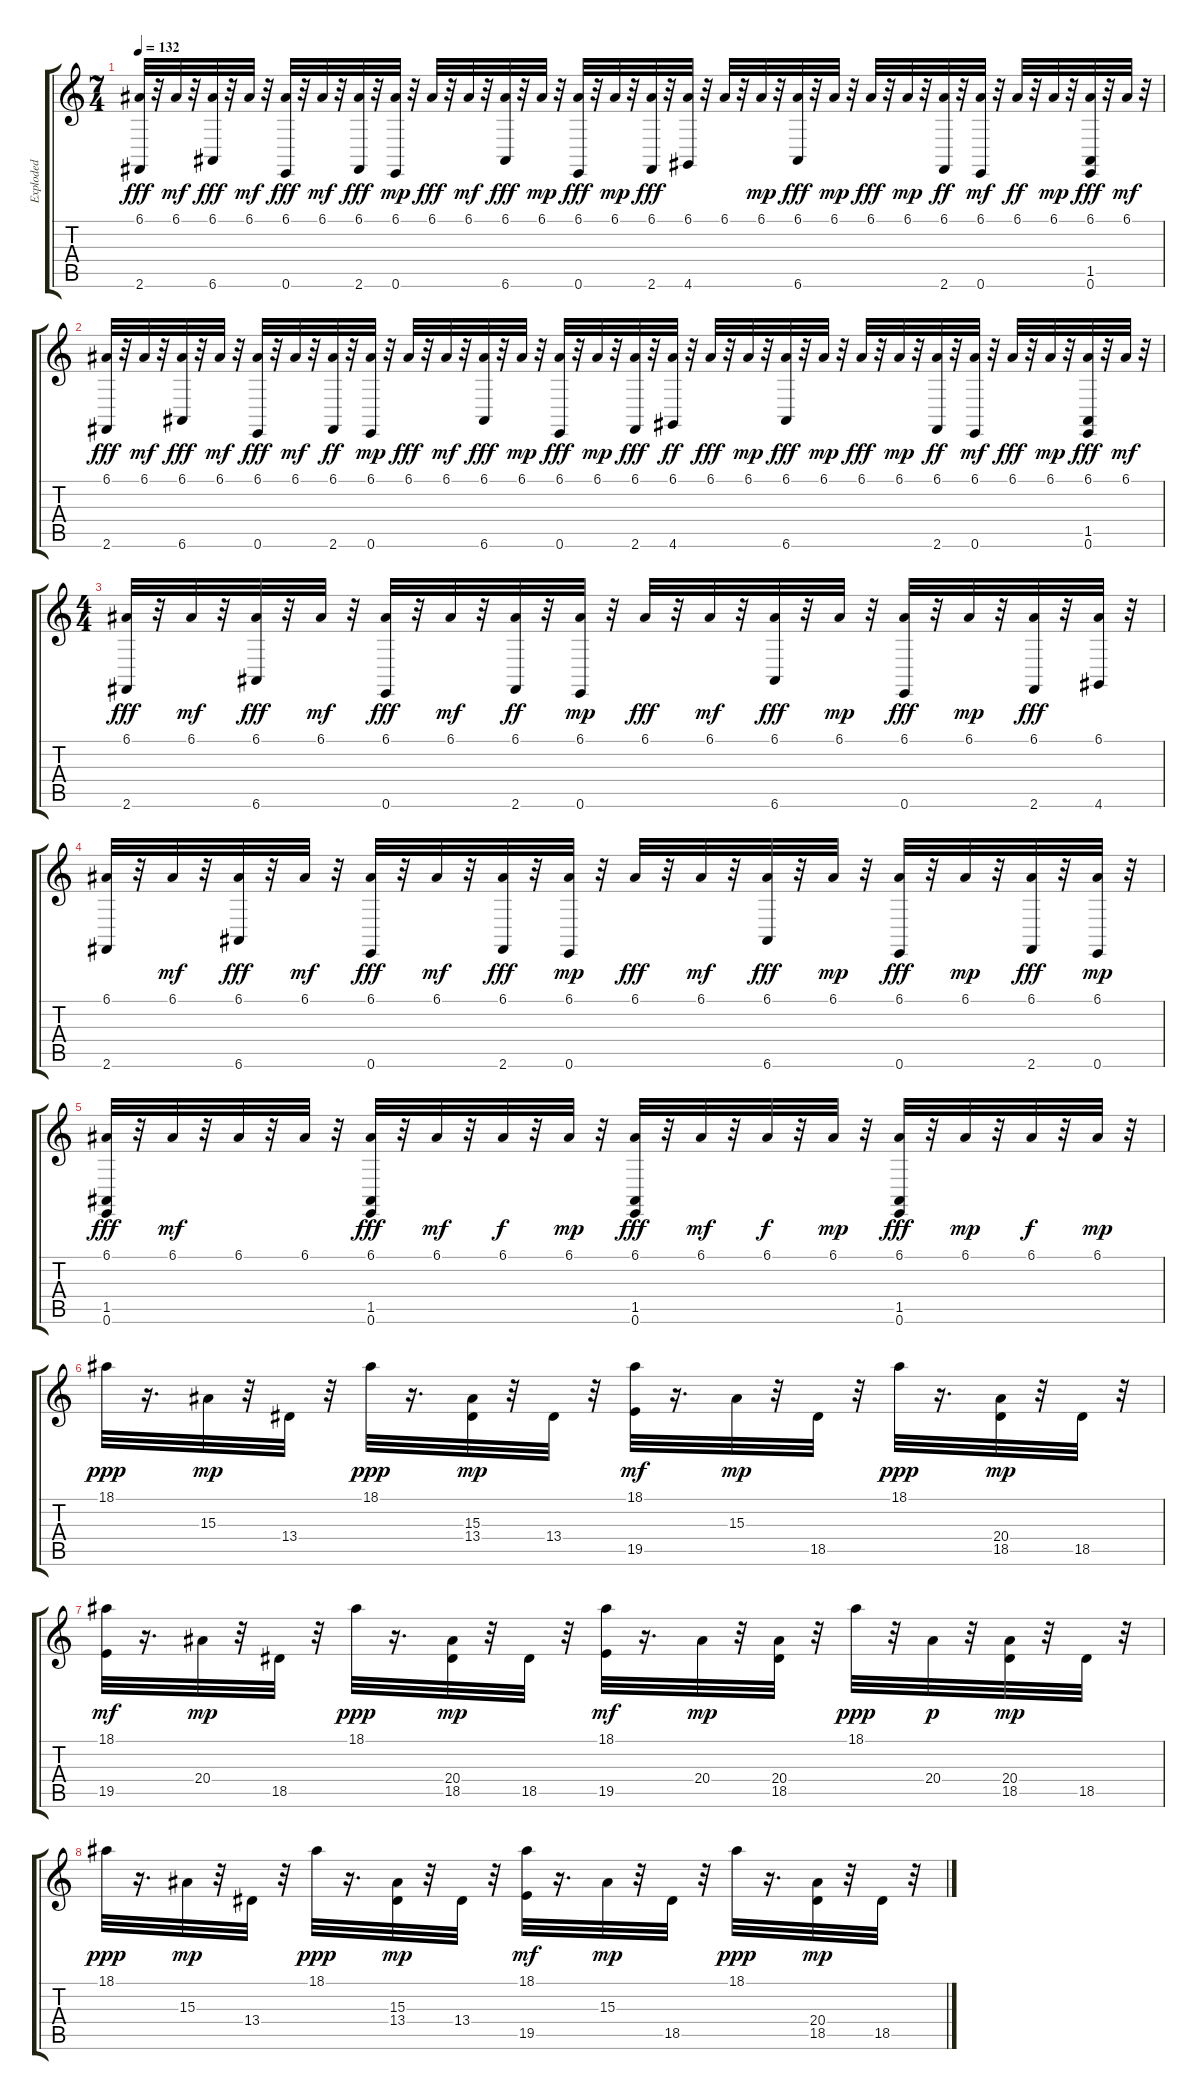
\track ("Exploded" "Exploded") {instrument steeldrums}
\staff {score tabs}
\tuning (E4 B3 G3 D3 A2 E2) {hide}
\ts (7 4)
\tempo 132
\clef g2
\ks c
(6.1 2.6).32{dy fff} r.32 6.1.32{dy mf} r.32 (6.1 6.6).32{dy fff} r.32 6.1.32{dy mf} r.32 (6.1 0.6).32{dy fff} r.32 6.1.32{dy mf} r.32 (6.1 2.6).32{dy fff} r.32 (6.1 0.6).32{dy mp} r.32 6.1.32{dy fff} r.32 6.1.32{dy mf} r.32 (6.1 6.6).32{dy fff} r.32 6.1.32{dy mp} r.32 (6.1 0.6).32{dy fff} r.32 6.1.32{dy mp} r.32 (6.1 2.6).32{dy fff} r.32 (6.1 4.6).32 r.32 6.1.32 r.32 6.1.32{dy mp} r.32 (6.1 6.6).32{dy fff} r.32 6.1.32{dy mp} r.32 6.1.32{dy fff} r.32 6.1.32{dy mp} r.32 (6.1 2.6).32{dy ff} r.32 (6.1 0.6).32{dy mf} r.32 6.1.32{dy ff} r.32 6.1.32{dy mp} r.32 (6.1 1.5 0.6).32{dy fff} r.32 6.1.32{dy mf} r.32 |
(6.1 2.6).32{dy fff} r.32 6.1.32{dy mf} r.32 (6.1 6.6).32{dy fff} r.32 6.1.32{dy mf} r.32 (6.1 0.6).32{dy fff} r.32 6.1.32{dy mf} r.32 (6.1 2.6).32{dy ff} r.32 (6.1 0.6).32{dy mp} r.32 6.1.32{dy fff} r.32 6.1.32{dy mf} r.32 (6.1 6.6).32{dy fff} r.32 6.1.32{dy mp} r.32 (6.1 0.6).32{dy fff} r.32 6.1.32{dy mp} r.32 (6.1 2.6).32{dy fff} r.32 (6.1 4.6).32{dy ff} r.32 6.1.32{dy fff} r.32 6.1.32{dy mp} r.32 (6.1 6.6).32{dy fff} r.32 6.1.32{dy mp} r.32 6.1.32{dy fff} r.32 6.1.32{dy mp} r.32 (6.1 2.6).32{dy ff} r.32 (6.1 0.6).32{dy mf} r.32 6.1.32{dy fff} r.32 6.1.32{dy mp} r.32 (6.1 1.5 0.6).32{dy fff} r.32 6.1.32{dy mf} r.32 |
\ts (4 4)
(6.1 2.6).32{dy fff} r.32 6.1.32{dy mf} r.32 (6.1 6.6).32{dy fff} r.32 6.1.32{dy mf} r.32 (6.1 0.6).32{dy fff} r.32 6.1.32{dy mf} r.32 (6.1 2.6).32{dy ff} r.32 (6.1 0.6).32{dy mp} r.32 6.1.32{dy fff} r.32 6.1.32{dy mf} r.32 (6.1 6.6).32{dy fff} r.32 6.1.32{dy mp} r.32 (6.1 0.6).32{dy fff} r.32 6.1.32{dy mp} r.32 (6.1 2.6).32{dy fff} r.32 (6.1 4.6).32 r.32 |
(6.1 2.6).32 r.32 6.1.32{dy mf} r.32 (6.1 6.6).32{dy fff} r.32 6.1.32{dy mf} r.32 (6.1 0.6).32{dy fff} r.32 6.1.32{dy mf} r.32 (6.1 2.6).32{dy fff} r.32 (6.1 0.6).32{dy mp} r.32 6.1.32{dy fff} r.32 6.1.32{dy mf} r.32 (6.1 6.6).32{dy fff} r.32 6.1.32{dy mp} r.32 (6.1 0.6).32{dy fff} r.32 6.1.32{dy mp} r.32 (6.1 2.6).32{dy fff} r.32 (6.1 0.6).32{dy mp} r.32 |
(6.1 1.5 0.6).32{dy fff} r.32 6.1.32{dy mf} r.32 6.1.32 r.32 6.1.32 r.32 (6.1 1.5 0.6).32{dy fff} r.32 6.1.32{dy mf} r.32 6.1.32{dy f} r.32 6.1.32{dy mp} r.32 (6.1 1.5 0.6).32{dy fff} r.32 6.1.32{dy mf} r.32 6.1.32{dy f} r.32 6.1.32{dy mp} r.32 (6.1 1.5 0.6).32{dy fff} r.32 6.1.32{dy mp} r.32 6.1.32{dy f} r.32 6.1.32{dy mp} r.32 |
18.1.32{dy ppp instrument acousticguitarsteel} r.16{d} 15.3.32{dy mp} r.32 13.4.32 r.32 18.1.32{dy ppp} r.16{d} (15.3 13.4).32{dy mp} r.32 13.4.32 r.32 (18.1 19.5).32{dy mf} r.16{d} 15.3.32{dy mp} r.32 18.5.32 r.32 18.1.32{dy ppp} r.16{d} (20.4 18.5).32{dy mp} r.32 18.5.32 r.32 |
(18.1 19.5).32{dy mf} r.16{d} 20.4.32{dy mp} r.32 18.5.32 r.32 18.1.32{dy ppp} r.16{d} (20.4 18.5).32{dy mp} r.32 18.5.32 r.32 (18.1 19.5).32{dy mf} r.16{d} 20.4.32{dy mp} r.32 (20.4 18.5).32 r.32 18.1.32{dy ppp} r.32 20.4.32{dy p} r.32 (20.4 18.5).32{dy mp} r.32 18.5.32 r.32 |
18.1.32{dy ppp} r.16{d} 15.3.32{dy mp} r.32 13.4.32 r.32 18.1.32{dy ppp} r.16{d} (15.3 13.4).32{dy mp} r.32 13.4.32 r.32 (18.1 19.5).32{dy mf} r.16{d} 15.3.32{dy mp} r.32 18.5.32 r.32 18.1.32{dy ppp} r.16{d} (20.4 18.5).32{dy mp} r.32 18.5.32 r.32
